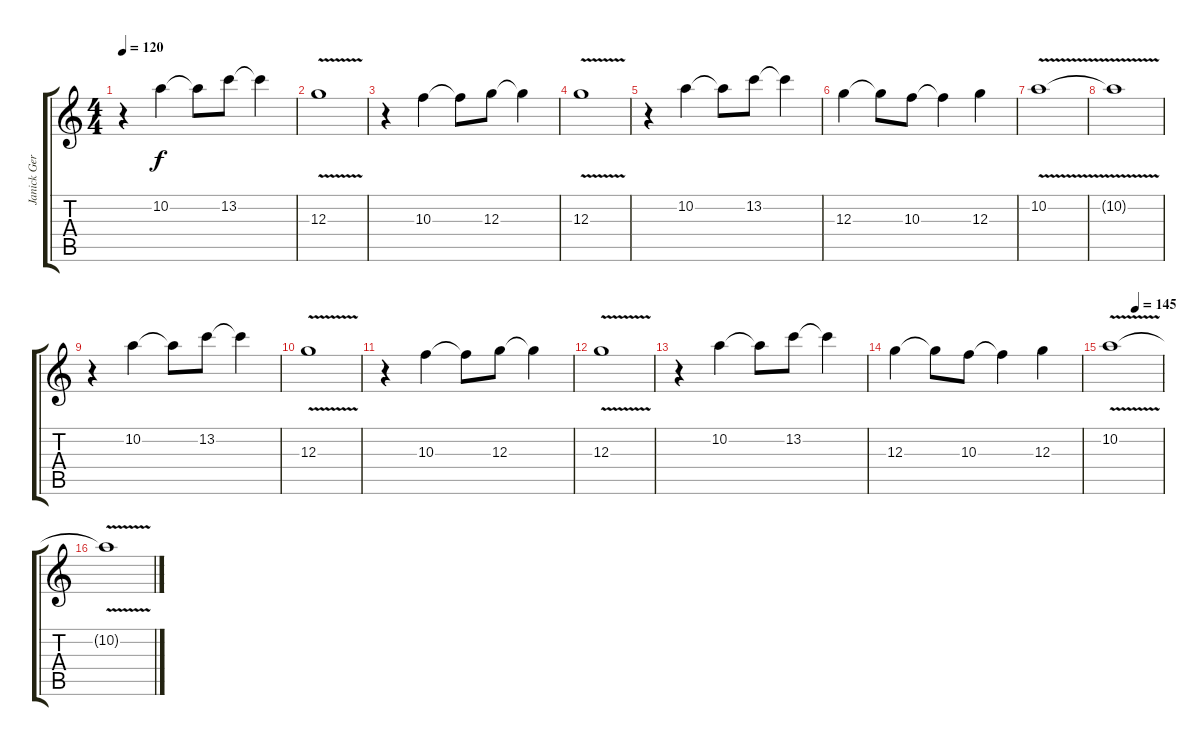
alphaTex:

\track ("Janick Gers (Guitar 2)" "Janick Ger") {instrument electricguitarclean}
\staff {score tabs}
\tuning (E4 B3 G3 D3 A2 E2) {hide}
\ts (4 4)
\tempo 120
\clef g2
\ks c
r.4{dy f} 10.2.4 10.2{t}.8 13.2.8 13.2{t}.4 |
12.3{v}.1 |
r.4 10.3.4 10.3{t}.8 12.3.8 12.3{t}.4 |
12.3{v}.1 |
r.4 10.2.4 10.2{t}.8 13.2.8 13.2{t}.4 |
12.3.4 12.3{t}.8 10.3.8 10.3{t}.4 12.3.4 |
10.2{v}.1 |
10.2{t}.1 |
r.4 10.2.4 10.2{t}.8 13.2.8 13.2{t}.4 |
12.3{v}.1 |
r.4 10.3.4 10.3{t}.8 12.3.8 12.3{t}.4 |
12.3{v}.1 |
r.4 10.2.4 10.2{t}.8 13.2.8 13.2{t}.4 |
12.3.4 12.3{t}.8 10.3.8 10.3{t}.4 12.3.4 |
\tempo (145 0.5)
10.2{v}.1 |
10.2{t}.1{instrument distortionguitar}
